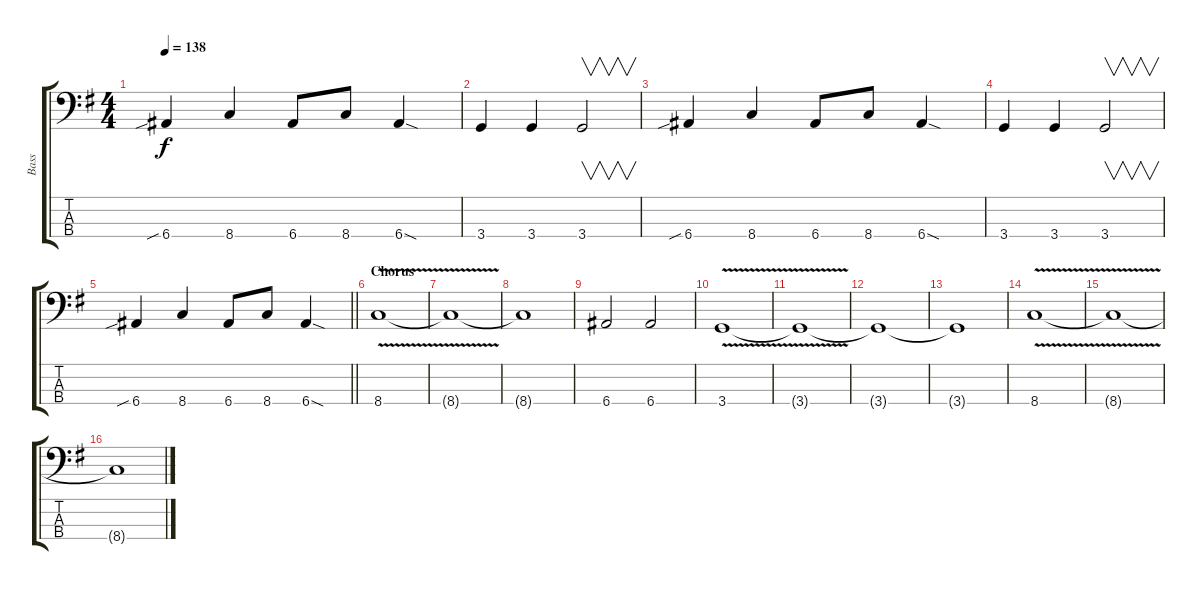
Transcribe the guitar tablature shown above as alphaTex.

\track ("Bass" "Bass") {instrument electricbassfinger}
\staff {score tabs}
\tuning (G2 D2 A1 E1) {hide}
\ts (4 4)
\tempo 138
\clef f4
\ks g
6.4{sib}.4{dy f} 8.4.4 6.4.8 8.4.8 6.4{sod}.4 |
3.4.4 3.4.4 3.4.2{v} |
6.4{sib}.4 8.4.4 6.4.8 8.4.8 6.4{sod}.4 |
3.4.4 3.4.4 3.4.2{v} |
\barLineRight lightlight
6.4{sib}.4 8.4.4 6.4.8 8.4.8 6.4{sod}.4 |
\section ("" "Chorus")
8.4{v}.1 |
8.4{t}.1 |
8.4{t}.1 |
6.4.2 6.4.2 |
3.4{v}.1 |
3.4{t}.1 |
3.4{t}.1 |
3.4{t}.1 |
8.4{v}.1 |
8.4{t}.1 |
8.4{t}.1
